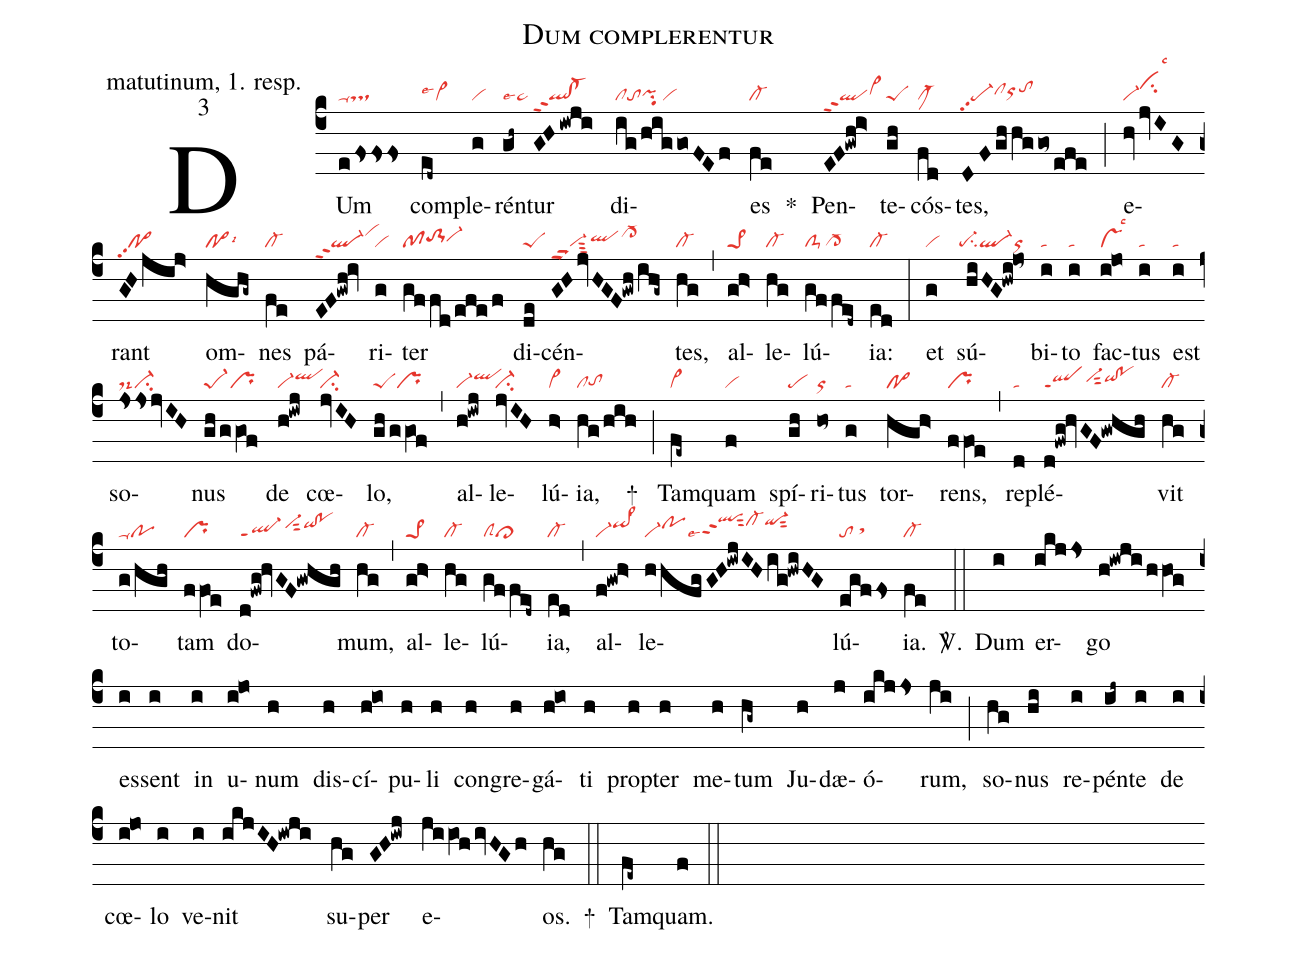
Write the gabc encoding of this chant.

name: Dum complerentur;
office-part: matutinum, 1. resp.;
mode: 3;
nabc-lines: 1;
%%
(c4)
DUm(efsss|ta-ts) com(ed~|vi>lse4)ple(g|vi)rén(gh~|ta>lse4)tur(GHiwji|ql!cl-ppt2) di(ig/hig/go/FE/f|cltopihg``puhd/vi)es(fe|cl-) *()
Pen(EF!gwh!i>|qlppt2vi>hh)te(gh|peS)cós(fd|clM-)tes,(DFghhggo~efe|pe-pp2clhhorhhtohi) (;)
e(hvjvIG|vi-cihjlsc3)rant(GHjij>|po>pp2) om(hghg~|po>lsi6)nes(fe|cl-) pá(EF!gwh!iv|ql-ppt2vihj)ri(g|vi)ter(gf/fd/efe/f|pfto-1hhvi-hh) di(de|peS)cén(GHjvHGF!gwh/ihg~|vi-ppu2sut3qlhhcl->hi)tes,(hg|cl-) (,)
al(gh>|pe>1)le(hg|cl-)lú(gf/fed~|clS-cl->)ia:(ed|cl-) (:)
et(g|vi) sú(hiHG!hwi!jo~|``pe-su2ql-or)bi(i|ta)to(i|ta) fac(i!jo|vslsc3)tus(i|ta) est(i|ta) so(jssjvIH|ds-ci-)nus(gh/g/gOf|pe-1pr) de(h!iwj|vi-qlhi) cœ(jvIH|ci-)lo,(gh/g/gOf|peSpr) (,)
al(h!iwj|vi-qlhi)le(jvIH|ci-)lú(h>|vi>)ia,(hg/hih|cltohg) +(;)
Tam(fe~|vi>)quam(f|vi) spí(gh|pe)ri(ho~|or)tus(g|ta) tor(hgh>|po>)rens,(f/fOe|pr) (,)
re(d|ta)plé(d!fwg!hvGF!gwhgh|qlppt1vi-hhsut2qihh!pohh)vit(hg|cl-) to(g/hgh|ta-po)tam(f/fOe|pr) do(d!fwg!hvGF!gwhgh|ql-ppt1vi-hisut2qihi!pohi)mum,(hg|cl-) (,)
al(gh>|pe>1)le(hg|cl-)lú(gf/fed~|clScl>)ia,(ed|cl-) (,)
al(f!gw!h>|vi-qi>hi)le(hhfgGH!iwjIHig!hwiHG|vi-pohiqlhkppt2sut2lse7cl-hjqi-hjsut2)lú(egffs|to/sthh)ia.(fe|cl-) <sp>V/</sp>.(::)
Dum(i) er(ikjjs)go(h!iwji/h/hOg) es(i)sent(i) in(i) u(i!jo)num(h) dis(h)cí(h!io)pu(h)li(h) con(h)gre(h)gá(h!io)ti(h) prop(h)ter(h) me(h)tum(hg~) Ju(h)dæ(j)ó(ikjjs)rum,(ji) (;)
so(hg)nus(hi) re(i)pén(ij~)te(i) de(i) cœ(i!jo)lo(i) ve(i)nit(ikjIH!iwji) su(hg)per(GH!iwj) e(ji/iOh/ivHGh)os.(hg) +(::)
Tam(fe~)quam.(f) (::)
